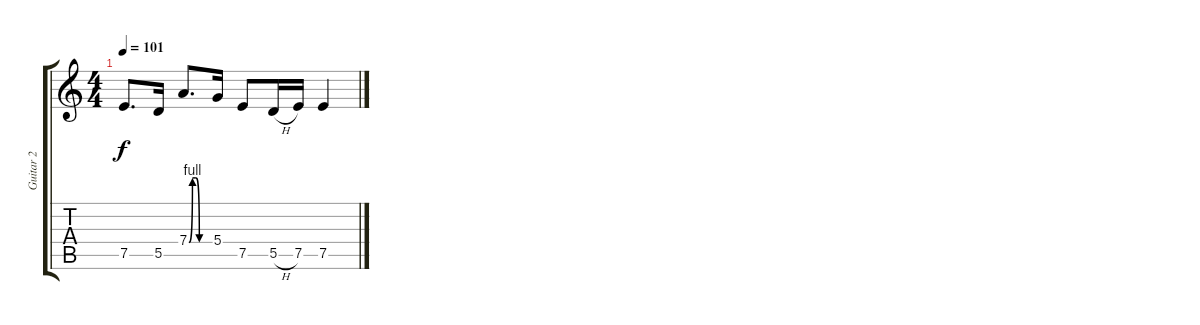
\track ("Guitar 2" "Guitar 2") {instrument distortionguitar}
\staff {score tabs}
\tuning (E4 B3 G3 D3 A2 E2) {hide}
\ts (4 4)
\tempo 101
\clef g2
\ks c
7.5.8{d dy f} 5.5.16 7.4{be (custom 0 0 10 4 20 4 30 0 60 0)}.8{d} 5.4.16 7.5.8 5.5{h}.16 7.5.16 7.5.4
